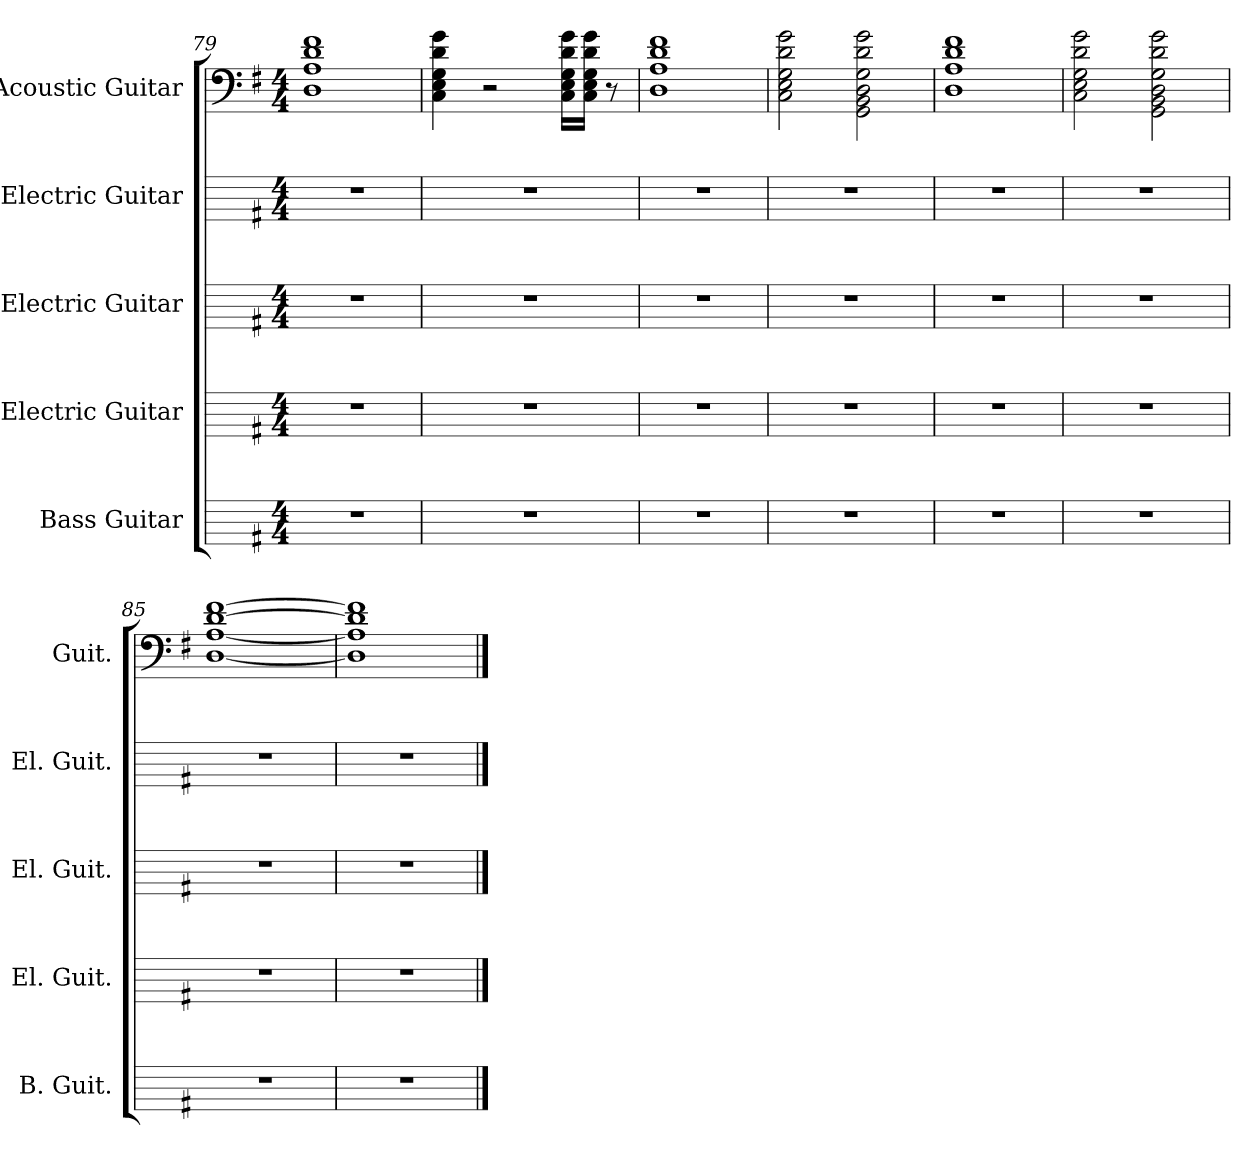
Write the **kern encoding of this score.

**kern	**kern	**kern	**kern	**kern
*part5	*part4	*part3	*part2	*part1
*staff5	*staff4	*staff3	*staff2	*staff1
*I"Bass Guitar	*I"Electric Guitar	*I"Electric Guitar	*I"Electric Guitar	*I"Acoustic Guitar
*I'B. Guit.	*I'El. Guit.	*I'El. Guit.	*I'El. Guit.	*I'Guit.
*	*	*	*	*
*ITrd7c12	*	*	*	*
*k[f#]	*k[f#]	*k[f#]	*k[f#]	*k[f#]
*M4/4	*M4/4	*M4/4	*M4/4	*M4/4
=79	=79	=79	=79	=79
1r	1r	1r	1r	1D 1A 1d 1f#
=80	=80	=80	=80	=80
1r	1r	1r	1r	4C\ 4E\ 4G\ 4d\ 4g\
.	.	.	.	2r
.	.	.	.	16C\ 16E\ 16G\ 16d\ 16g\LL
.	.	.	.	16C\ 16E\ 16G\ 16d\ 16g\JJ
.	.	.	.	8r
=81	=81	=81	=81	=81
1r	1r	1r	1r	1D 1A 1d 1f#
!!LO:LB:g=z
=82	=82	=82	=82	=82
1r	1r	1r	1r	2C\ 2E\ 2G\ 2d\ 2g\
.	.	.	.	2GG\ 2BB\ 2D\ 2G\ 2d\ 2g\
=83	=83	=83	=83	=83
1r	1r	1r	1r	1D 1A 1d 1f#
=84	=84	=84	=84	=84
1r	1r	1r	1r	2C\ 2E\ 2G\ 2d\ 2g\
.	.	.	.	2GG\ 2BB\ 2D\ 2G\ 2d\ 2g\
=85	=85	=85	=85	=85
1r	1r	1r	1r	[1D [1A [1d [1f#
=86	=86	=86	=86	=86
1r	1r	1r	1r	1D] 1A] 1d] 1f#]
==	==	==	==	==
*-	*-	*-	*-	*-
